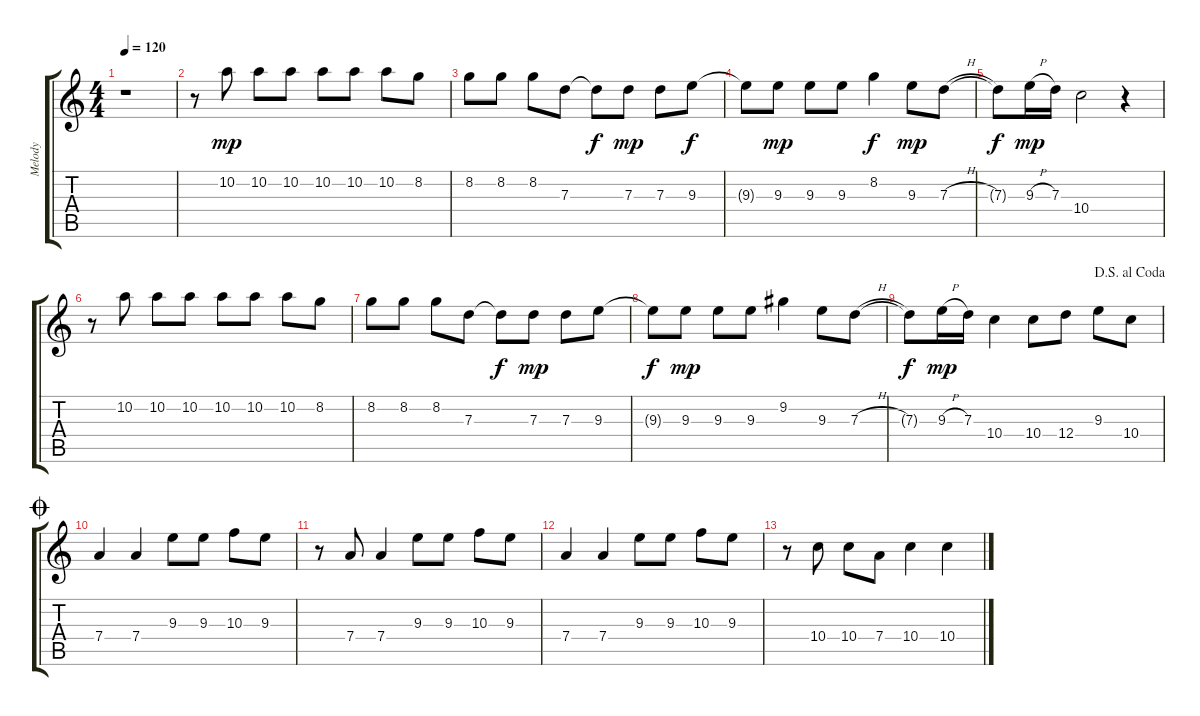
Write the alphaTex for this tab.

\track ("Melody" "Melody") {instrument electricguitarclean}
\staff {score tabs}
\tuning (E4 B3 G3 D3 A2 E2) {hide}
\ts (4 4)
\tempo 120
\clef g2
\ks c
r.1{dy mp} |
r.8 10.2.8 10.2.8 10.2.8 10.2.8 10.2.8 10.2.8 8.2.8 |
8.2.8 8.2.8 8.2.8 7.3.8 7.3{t}.8{dy f} 7.3.8{dy mp} 7.3.8 9.3.8{dy f} |
9.3{t}.8 9.3.8{dy mp} 9.3.8 9.3.8 8.2.4{dy f} 9.3.8{dy mp} 7.3{h}.8 |
7.3{t}.8{dy f} 9.3{h}.16{dy mp} 7.3.16 10.4.2 r.4 |
r.8 10.2.8 10.2.8 10.2.8 10.2.8 10.2.8 10.2.8 8.2.8 |
8.2.8 8.2.8 8.2.8 7.3.8 7.3{t}.8{dy f} 7.3.8{dy mp} 7.3.8 9.3.8 |
9.3{t}.8{dy f} 9.3.8{dy mp} 9.3.8 9.3.8 9.2.4 9.3.8 7.3{h}.8 |
\jump dalsegnoalcoda
7.3{t}.8{dy f} 9.3{h}.16{dy mp} 7.3.16 10.4.4 10.4.8 12.4.8 9.3.8 10.4.8 |
\jump coda
7.4.4 7.4.4 9.3.8 9.3.8 10.3.8 9.3.8 |
r.8 7.4.8 7.4.4 9.3.8 9.3.8 10.3.8 9.3.8 |
7.4.4 7.4.4 9.3.8 9.3.8 10.3.8 9.3.8 |
r.8 10.4.8 10.4.8 7.4.8 10.4.4 10.4.4
